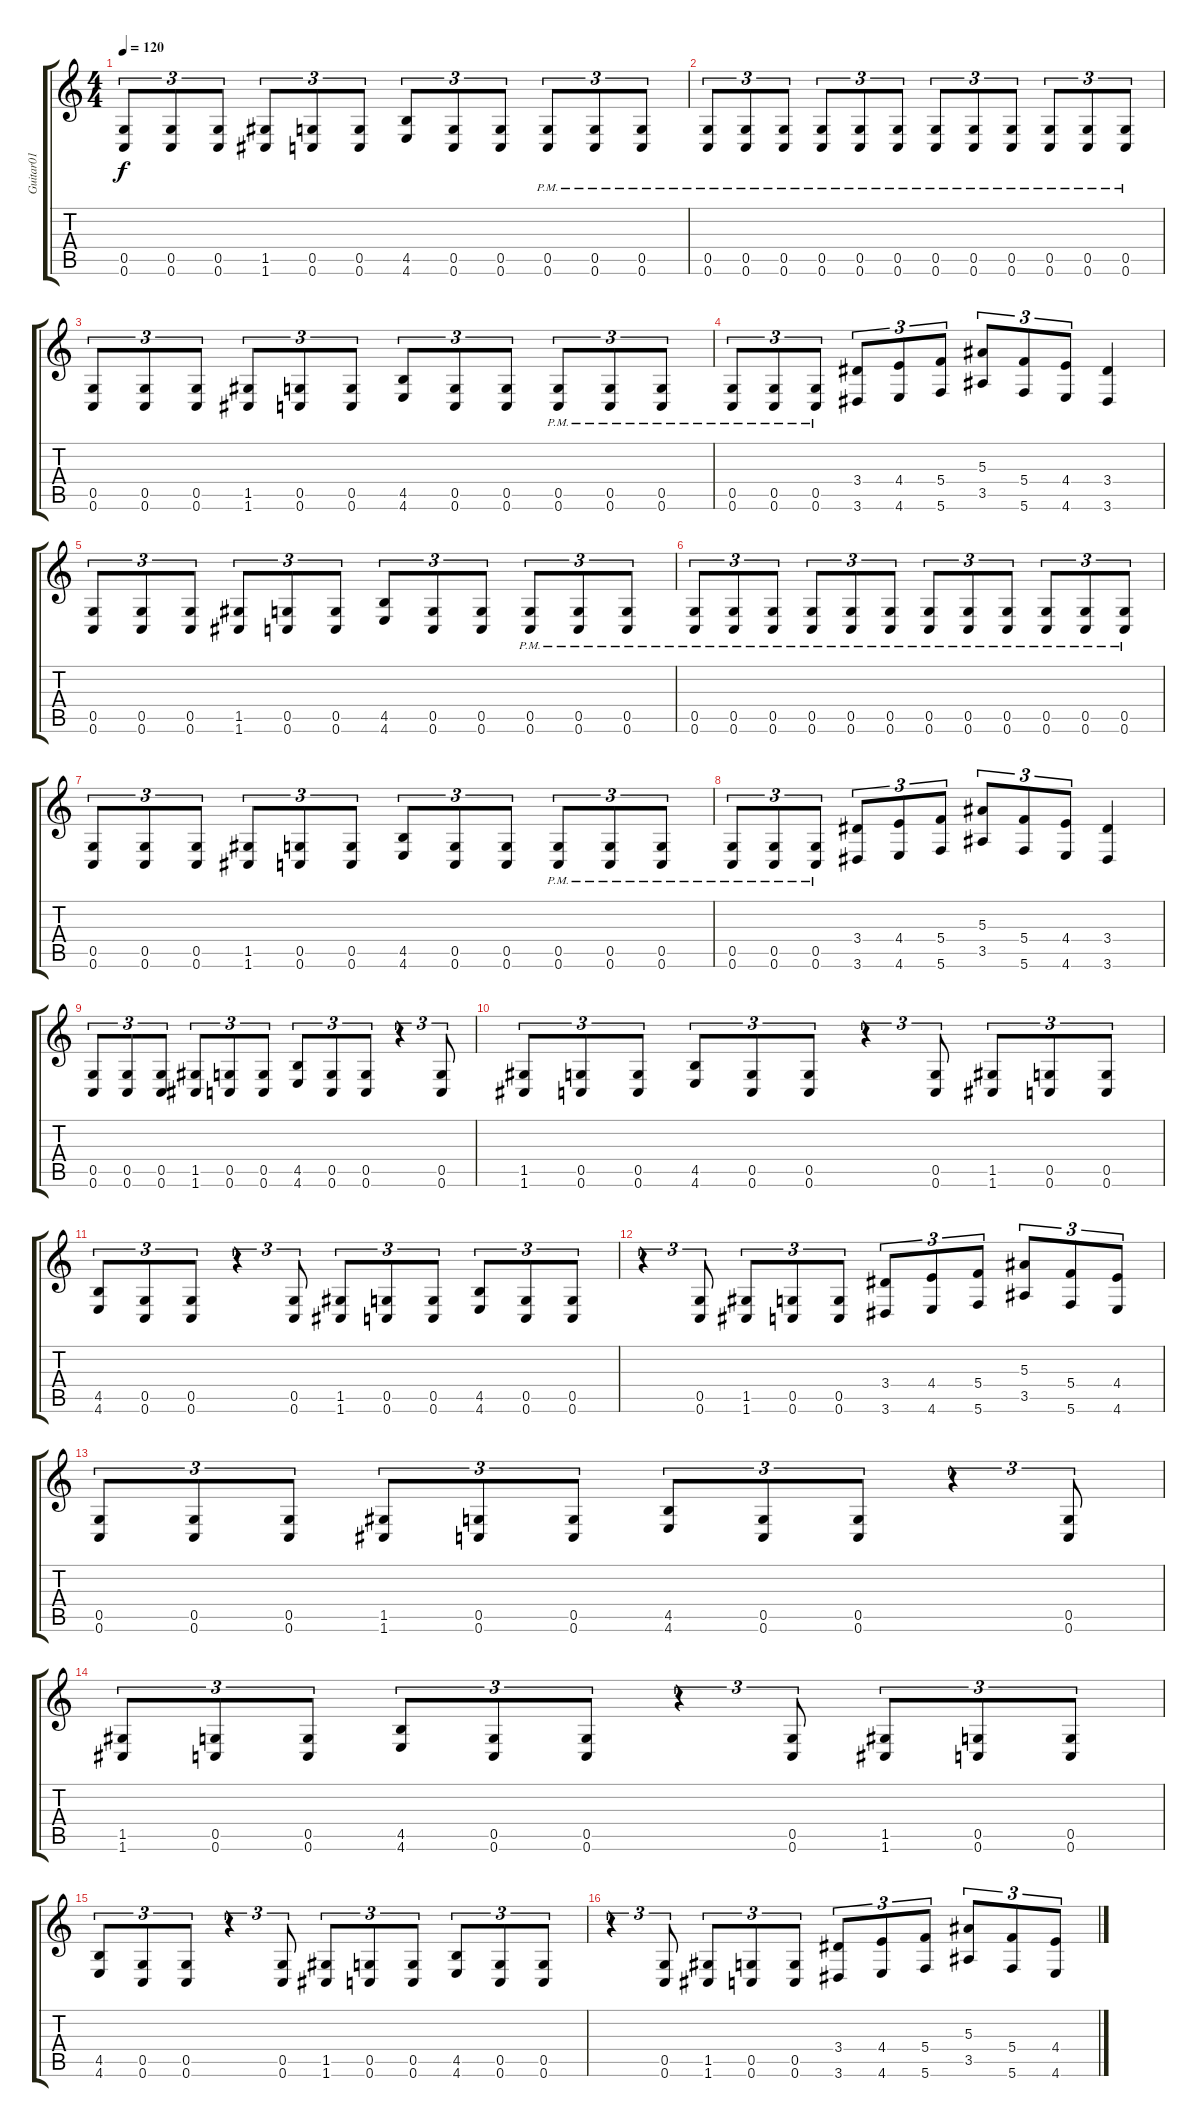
\track ("Guitar01" "Guitar01") {instrument overdrivenguitar}
\staff {score tabs}
\tuning (D4 A3 F3 C3 G2 C2) {hide}
\ts (4 4)
\tempo 120
\clef g2
\ks c
(0.5 0.6).8{tu (3 2) dy f} (0.5 0.6).8{tu (3 2)} (0.5 0.6).8{tu (3 2)} (1.5 1.6).8{tu (3 2)} (0.5 0.6).8{tu (3 2)} (0.5 0.6).8{tu (3 2)} (4.5 4.6).8{tu (3 2)} (0.5 0.6).8{tu (3 2)} (0.5 0.6).8{tu (3 2)} (0.5{pm} 0.6{pm}).8{tu (3 2)} (0.5{pm} 0.6{pm}).8{tu (3 2)} (0.5{pm} 0.6{pm}).8{tu (3 2)} |
(0.5{pm} 0.6{pm}).8{tu (3 2)} (0.5{pm} 0.6{pm}).8{tu (3 2)} (0.5{pm} 0.6{pm}).8{tu (3 2)} (0.5{pm} 0.6{pm}).8{tu (3 2)} (0.5{pm} 0.6{pm}).8{tu (3 2)} (0.5{pm} 0.6{pm}).8{tu (3 2)} (0.5{pm} 0.6{pm}).8{tu (3 2)} (0.5{pm} 0.6{pm}).8{tu (3 2)} (0.5{pm} 0.6{pm}).8{tu (3 2)} (0.5{pm} 0.6{pm}).8{tu (3 2)} (0.5{pm} 0.6{pm}).8{tu (3 2)} (0.5{pm} 0.6{pm}).8{tu (3 2)} |
(0.5 0.6).8{tu (3 2)} (0.5 0.6).8{tu (3 2)} (0.5 0.6).8{tu (3 2)} (1.5 1.6).8{tu (3 2)} (0.5 0.6).8{tu (3 2)} (0.5 0.6).8{tu (3 2)} (4.5 4.6).8{tu (3 2)} (0.5 0.6).8{tu (3 2)} (0.5 0.6).8{tu (3 2)} (0.5{pm} 0.6{pm}).8{tu (3 2)} (0.5{pm} 0.6{pm}).8{tu (3 2)} (0.5{pm} 0.6{pm}).8{tu (3 2)} |
(0.5{pm} 0.6{pm}).8{tu (3 2)} (0.5{pm} 0.6{pm}).8{tu (3 2)} (0.5{pm} 0.6{pm}).8{tu (3 2)} (3.4 3.6).8{tu (3 2)} (4.4 4.6).8{tu (3 2)} (5.4 5.6).8{tu (3 2)} (5.3 3.5).8{tu (3 2)} (5.4 5.6).8{tu (3 2)} (4.4 4.6).8{tu (3 2)} (3.4 3.6).4 |
(0.5 0.6).8{tu (3 2)} (0.5 0.6).8{tu (3 2)} (0.5 0.6).8{tu (3 2)} (1.5 1.6).8{tu (3 2)} (0.5 0.6).8{tu (3 2)} (0.5 0.6).8{tu (3 2)} (4.5 4.6).8{tu (3 2)} (0.5 0.6).8{tu (3 2)} (0.5 0.6).8{tu (3 2)} (0.5{pm} 0.6{pm}).8{tu (3 2)} (0.5{pm} 0.6{pm}).8{tu (3 2)} (0.5{pm} 0.6{pm}).8{tu (3 2)} |
(0.5{pm} 0.6{pm}).8{tu (3 2)} (0.5{pm} 0.6{pm}).8{tu (3 2)} (0.5{pm} 0.6{pm}).8{tu (3 2)} (0.5{pm} 0.6{pm}).8{tu (3 2)} (0.5{pm} 0.6{pm}).8{tu (3 2)} (0.5{pm} 0.6{pm}).8{tu (3 2)} (0.5{pm} 0.6{pm}).8{tu (3 2)} (0.5{pm} 0.6{pm}).8{tu (3 2)} (0.5{pm} 0.6{pm}).8{tu (3 2)} (0.5{pm} 0.6{pm}).8{tu (3 2)} (0.5{pm} 0.6{pm}).8{tu (3 2)} (0.5{pm} 0.6{pm}).8{tu (3 2)} |
(0.5 0.6).8{tu (3 2)} (0.5 0.6).8{tu (3 2)} (0.5 0.6).8{tu (3 2)} (1.5 1.6).8{tu (3 2)} (0.5 0.6).8{tu (3 2)} (0.5 0.6).8{tu (3 2)} (4.5 4.6).8{tu (3 2)} (0.5 0.6).8{tu (3 2)} (0.5 0.6).8{tu (3 2)} (0.5{pm} 0.6{pm}).8{tu (3 2)} (0.5{pm} 0.6{pm}).8{tu (3 2)} (0.5{pm} 0.6{pm}).8{tu (3 2)} |
(0.5{pm} 0.6{pm}).8{tu (3 2)} (0.5{pm} 0.6{pm}).8{tu (3 2)} (0.5{pm} 0.6{pm}).8{tu (3 2)} (3.4 3.6).8{tu (3 2)} (4.4 4.6).8{tu (3 2)} (5.4 5.6).8{tu (3 2)} (5.3 3.5).8{tu (3 2)} (5.4 5.6).8{tu (3 2)} (4.4 4.6).8{tu (3 2)} (3.4 3.6).4 |
(0.5 0.6).8{tu (3 2)} (0.5 0.6).8{tu (3 2)} (0.5 0.6).8{tu (3 2)} (1.5 1.6).8{tu (3 2)} (0.5 0.6).8{tu (3 2)} (0.5 0.6).8{tu (3 2)} (4.5 4.6).8{tu (3 2)} (0.5 0.6).8{tu (3 2)} (0.5 0.6).8{tu (3 2)} r.4{tu (3 2)} (0.5 0.6).8{tu (3 2)} |
(1.5 1.6).8{tu (3 2)} (0.5 0.6).8{tu (3 2)} (0.5 0.6).8{tu (3 2)} (4.5 4.6).8{tu (3 2)} (0.5 0.6).8{tu (3 2)} (0.5 0.6).8{tu (3 2)} r.4{tu (3 2)} (0.5 0.6).8{tu (3 2)} (1.5 1.6).8{tu (3 2)} (0.5 0.6).8{tu (3 2)} (0.5 0.6).8{tu (3 2)} |
(4.5 4.6).8{tu (3 2)} (0.5 0.6).8{tu (3 2)} (0.5 0.6).8{tu (3 2)} r.4{tu (3 2)} (0.5 0.6).8{tu (3 2)} (1.5 1.6).8{tu (3 2)} (0.5 0.6).8{tu (3 2)} (0.5 0.6).8{tu (3 2)} (4.5 4.6).8{tu (3 2)} (0.5 0.6).8{tu (3 2)} (0.5 0.6).8{tu (3 2)} |
r.4{tu (3 2)} (0.5 0.6).8{tu (3 2)} (1.5 1.6).8{tu (3 2)} (0.5 0.6).8{tu (3 2)} (0.5 0.6).8{tu (3 2)} (3.4 3.6).8{tu (3 2)} (4.4 4.6).8{tu (3 2)} (5.4 5.6).8{tu (3 2)} (5.3 3.5).8{tu (3 2)} (5.4 5.6).8{tu (3 2)} (4.4 4.6).8{tu (3 2)} |
(0.5 0.6).8{tu (3 2)} (0.5 0.6).8{tu (3 2)} (0.5 0.6).8{tu (3 2)} (1.5 1.6).8{tu (3 2)} (0.5 0.6).8{tu (3 2)} (0.5 0.6).8{tu (3 2)} (4.5 4.6).8{tu (3 2)} (0.5 0.6).8{tu (3 2)} (0.5 0.6).8{tu (3 2)} r.4{tu (3 2)} (0.5 0.6).8{tu (3 2)} |
(1.5 1.6).8{tu (3 2)} (0.5 0.6).8{tu (3 2)} (0.5 0.6).8{tu (3 2)} (4.5 4.6).8{tu (3 2)} (0.5 0.6).8{tu (3 2)} (0.5 0.6).8{tu (3 2)} r.4{tu (3 2)} (0.5 0.6).8{tu (3 2)} (1.5 1.6).8{tu (3 2)} (0.5 0.6).8{tu (3 2)} (0.5 0.6).8{tu (3 2)} |
(4.5 4.6).8{tu (3 2)} (0.5 0.6).8{tu (3 2)} (0.5 0.6).8{tu (3 2)} r.4{tu (3 2)} (0.5 0.6).8{tu (3 2)} (1.5 1.6).8{tu (3 2)} (0.5 0.6).8{tu (3 2)} (0.5 0.6).8{tu (3 2)} (4.5 4.6).8{tu (3 2)} (0.5 0.6).8{tu (3 2)} (0.5 0.6).8{tu (3 2)} |
r.4{tu (3 2)} (0.5 0.6).8{tu (3 2)} (1.5 1.6).8{tu (3 2)} (0.5 0.6).8{tu (3 2)} (0.5 0.6).8{tu (3 2)} (3.4 3.6).8{tu (3 2)} (4.4 4.6).8{tu (3 2)} (5.4 5.6).8{tu (3 2)} (5.3 3.5).8{tu (3 2)} (5.4 5.6).8{tu (3 2)} (4.4 4.6).8{tu (3 2)}
